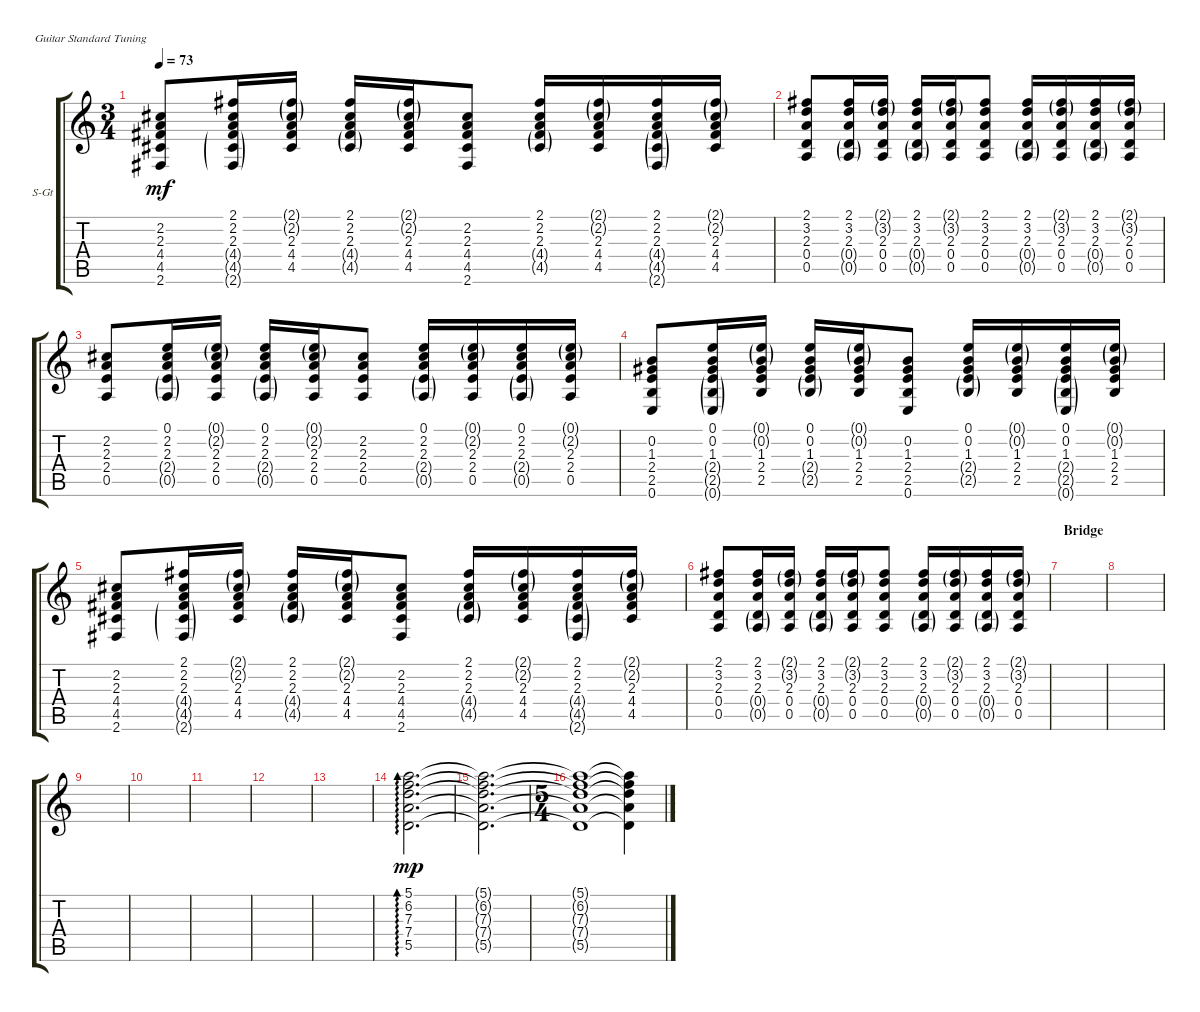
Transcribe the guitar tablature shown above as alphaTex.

\defaultSystemsLayout 4
\bracketExtendMode groupsimilarinstruments
\firstSystemTrackNameOrientation horizontal
\otherSystemsTrackNameOrientation horizontal
\track ("Steel Guitar" "S-Gt") {instrument acousticguitarsteel}
\staff {score tabs}
\tuning (E4 B3 G3 D3 A2 E2)
\ts (3 4)
\tempo 73
\clef g2
\ks c
(4.5 4.4 2.3 2.2 2.6).8{dy mf} (2.3 2.2 2.1 4.5{g} 4.4{g} 2.6{g}).16 (4.5 4.4 2.3 2.2{g} 2.1{g}).16 (2.2 2.3 2.1 4.4{g} 4.5{g}).16 (4.5 4.4 2.3 2.2{g} 2.1{g}).16 (4.5 4.4 2.3 2.2 2.6).8 (2.3 2.2 2.1 4.5{g} 4.4{g}).16 (4.5 4.4 2.3 2.2{g} 2.1{g}).16 (2.2 2.3 2.1 4.4{g} 4.5{g} 2.6{g}).16 (4.5 4.4 2.3 2.2{g} 2.1{g}).16 |
(0.5 0.4 2.3 3.2 2.1).8 (2.3 3.2 2.1 0.5{g} 0.4{g}).16 (0.5 0.4 2.3 3.2{g} 2.1{g}).16 (3.2 2.3 2.1 0.4{g} 0.5{g}).16 (0.5 0.4 2.3 3.2{g} 2.1{g}).16 (0.5 0.4 2.3 3.2 2.1).8 (2.3 3.2 2.1 0.5{g} 0.4{g}).16 (0.5 0.4 2.3 3.2{g} 2.1{g}).16 (3.2 2.3 2.1 0.4{g} 0.5{g}).16 (0.5 0.4 2.3 3.2{g} 2.1{g}).16 |
(0.5 2.4 2.3 2.2).8 (2.3 2.2 0.1 0.5{g} 2.4{g}).16 (0.5 2.4 2.3 2.2{g} 0.1{g}).16 (2.2 2.3 0.1 2.4{g} 0.5{g}).16 (0.5 2.4 2.3 2.2{g} 0.1{g}).16 (0.5 2.4 2.3 2.2).8 (2.3 2.2 0.1 0.5{g} 2.4{g}).16 (0.5 2.4 2.3 2.2{g} 0.1{g}).16 (2.2 2.3 0.1 2.4{g} 0.5{g}).16 (0.5 2.4 2.3 2.2{g} 0.1{g}).16 |
(2.5 2.4 1.3 0.2 0.6).8 (1.3 0.2 0.1 2.5{g} 2.4{g} 0.6{g}).16 (2.5 2.4 1.3 0.2{g} 0.1{g}).16 (0.2 1.3 0.1 2.4{g} 2.5{g}).16 (2.5 2.4 1.3 0.2{g} 0.1{g}).16 (2.5 2.4 1.3 0.2 0.6).8 (1.3 0.2 0.1 2.5{g} 2.4{g}).16 (2.5 2.4 1.3 0.2{g} 0.1{g}).16 (0.2 1.3 0.1 2.4{g} 2.5{g} 0.6{g}).16 (2.5 2.4 1.3 0.2{g} 0.1{g}).16 |
(4.5 4.4 2.3 2.2 2.6).8 (2.3 2.2 2.1 4.5{g} 4.4{g} 2.6{g}).16 (4.5 4.4 2.3 2.2{g} 2.1{g}).16 (2.2 2.3 2.1 4.4{g} 4.5{g}).16 (4.5 4.4 2.3 2.2{g} 2.1{g}).16 (4.5 4.4 2.3 2.2 2.6).8 (2.3 2.2 2.1 4.5{g} 4.4{g}).16 (4.5 4.4 2.3 2.2{g} 2.1{g}).16 (2.2 2.3 2.1 4.4{g} 4.5{g} 2.6{g}).16 (4.5 4.4 2.3 2.2{g} 2.1{g}).16 |
(0.5 0.4 2.3 3.2 2.1).8 (2.3 3.2 2.1 0.5{g} 0.4{g}).16 (0.5 0.4 2.3 3.2{g} 2.1{g}).16 (3.2 2.3 2.1 0.4{g} 0.5{g}).16 (0.5 0.4 2.3 3.2{g} 2.1{g}).16 (0.5 0.4 2.3 3.2 2.1).8 (2.3 3.2 2.1 0.5{g} 0.4{g}).16 (0.5 0.4 2.3 3.2{g} 2.1{g}).16 (3.2 2.3 2.1 0.4{g} 0.5{g}).16 (0.5 0.4 2.3 3.2{g} 2.1{g}).16 |
\section ("" "Bridge")
|
|
|
|
|
|
|
(5.5 5.1 6.2 7.3 7.4).2{d ad 0 dy mp} |
(5.5{t} 5.1{t} 6.2{t} 7.3{t} 7.4{t}).2{d} |
\ts (5 4)
(5.5{t} 5.1{t} 6.2{t} 7.3{t} 7.4{t}).1 (5.5{t} 5.1{t} 6.2{t} 7.3{t} 7.4{t}).4
